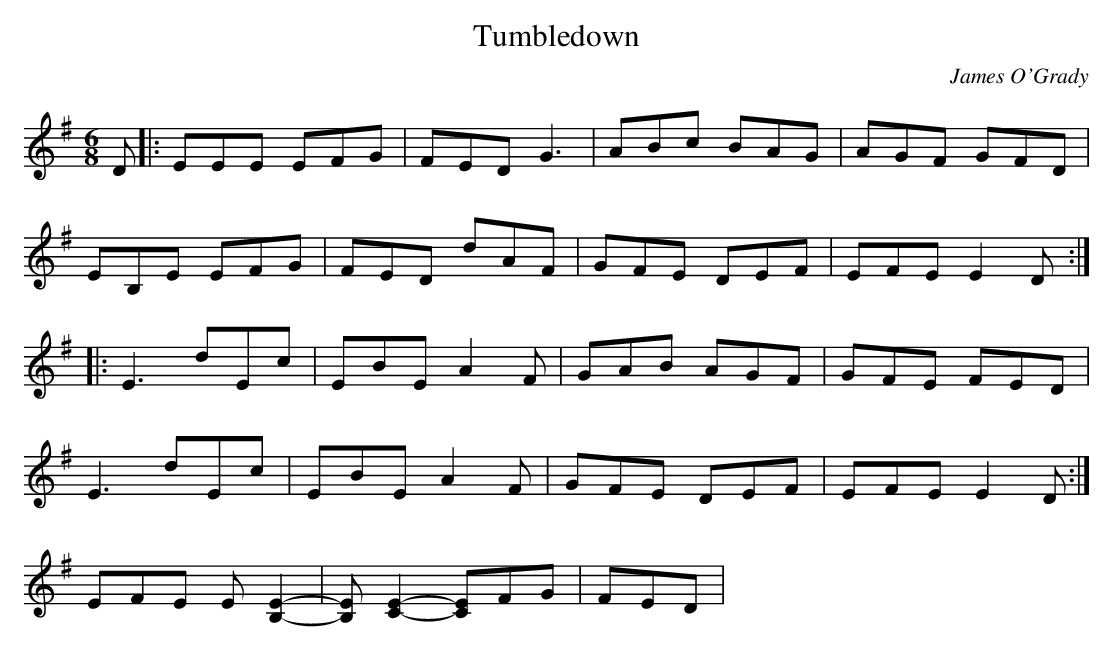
X:1
T:Tumbledown
C:James O'Grady
M:6/8
L:1/8
K:G
D |: EEE EFG | FED G3 | ABc BAG | AGF GFD |
EB,E EFG | FED dAF | GFE DEF | EFE E2 D ::
E3 dEc | EBE A2F | GAB AGF | GFE FED |
E3 dEc | EBE A2 F | GFE DEF | EFE E2 D :|
EFE E[B,2-E2-] | [B,E] [C2-E2-][CE]FG | FED |
